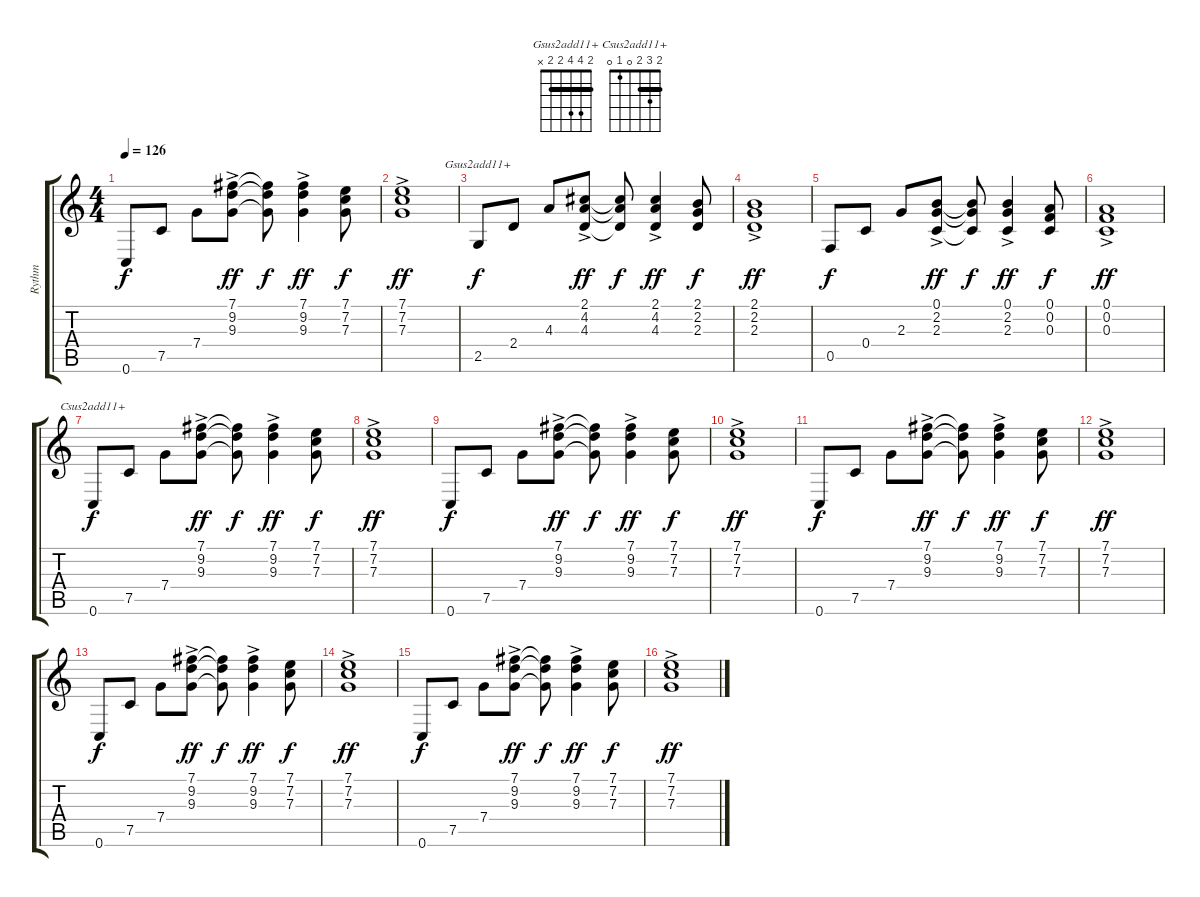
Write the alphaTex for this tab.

\track ("Rythm" "Rythm") {instrument acousticguitarsteel}
\staff {score tabs}
\tuning (C3 A3 F3 C3 F2 C2) {hide}
\chord ("Gsus2add11+" 2 4 4 2 2 x) {barre 2}
\chord ("Csus2add11+" 2 3 2 0 1 0) {barre 2}
\ts (4 4)
\tempo 126
\clef g2
\ks c
0.6.8{dy f} 7.5.8 7.4.8 (7.1{ac} 9.2{ac} 9.3{ac}).8{dy ff} (7.1{t} 9.2{t} 9.3{t}).8{dy f} (7.1 9.2{ac} 9.3{ac}).4{dy ff} (7.1 7.2 7.3).8{dy f} |
(7.1{ac} 7.2{ac} 7.3{ac}).1{dy ff} |
2.5.8{ch "Gsus2add11+" dy f} 2.4.8 4.3.8 (2.1{ac} 4.2{ac} 4.3{ac}).8{dy ff} (2.1{t} 4.2{t} 4.3{t}).8{dy f} (2.1{ac} 4.2{ac} 4.3{ac}).4{dy ff} (2.1 2.2 2.3).8{dy f} |
(2.1{ac} 2.2{ac} 2.3{ac}).1{dy ff} |
0.5.8{dy f} 0.4.8 2.3.8 (0.1{ac} 2.2{ac} 2.3{ac}).8{dy ff} (0.1{t} 2.2{t} 2.3{t}).8{dy f} (0.1{ac} 2.2{ac} 2.3{ac}).4{dy ff} (0.1 0.2 0.3).8{dy f} |
(0.1{ac} 0.2{ac} 0.3{ac}).1{dy ff} |
0.6.8{ch "Csus2add11+" dy f} 7.5.8 7.4.8 (7.1{ac} 9.2{ac} 9.3{ac}).8{dy ff} (7.1{t} 9.2{t} 9.3{t}).8{dy f} (7.1 9.2{ac} 9.3{ac}).4{dy ff} (7.1 7.2 7.3).8{dy f} |
(7.1{ac} 7.2{ac} 7.3{ac}).1{dy ff} |
0.6.8{dy f} 7.5.8 7.4.8 (7.1{ac} 9.2{ac} 9.3{ac}).8{dy ff} (7.1{t} 9.2{t} 9.3{t}).8{dy f} (7.1 9.2{ac} 9.3{ac}).4{dy ff} (7.1 7.2 7.3).8{dy f} |
(7.1{ac} 7.2{ac} 7.3{ac}).1{dy ff} |
0.6.8{dy f} 7.5.8 7.4.8 (7.1{ac} 9.2{ac} 9.3{ac}).8{dy ff} (7.1{t} 9.2{t} 9.3{t}).8{dy f} (7.1 9.2{ac} 9.3{ac}).4{dy ff} (7.1 7.2 7.3).8{dy f} |
(7.1{ac} 7.2{ac} 7.3{ac}).1{dy ff} |
0.6.8{dy f} 7.5.8 7.4.8 (7.1{ac} 9.2{ac} 9.3{ac}).8{dy ff} (7.1{t} 9.2{t} 9.3{t}).8{dy f} (7.1 9.2{ac} 9.3{ac}).4{dy ff} (7.1 7.2 7.3).8{dy f} |
(7.1{ac} 7.2{ac} 7.3{ac}).1{dy ff} |
0.6.8{dy f} 7.5.8 7.4.8 (7.1{ac} 9.2{ac} 9.3{ac}).8{dy ff} (7.1{t} 9.2{t} 9.3{t}).8{dy f} (7.1 9.2{ac} 9.3{ac}).4{dy ff} (7.1 7.2 7.3).8{dy f} |
(7.1{ac} 7.2{ac} 7.3{ac}).1{dy ff}
